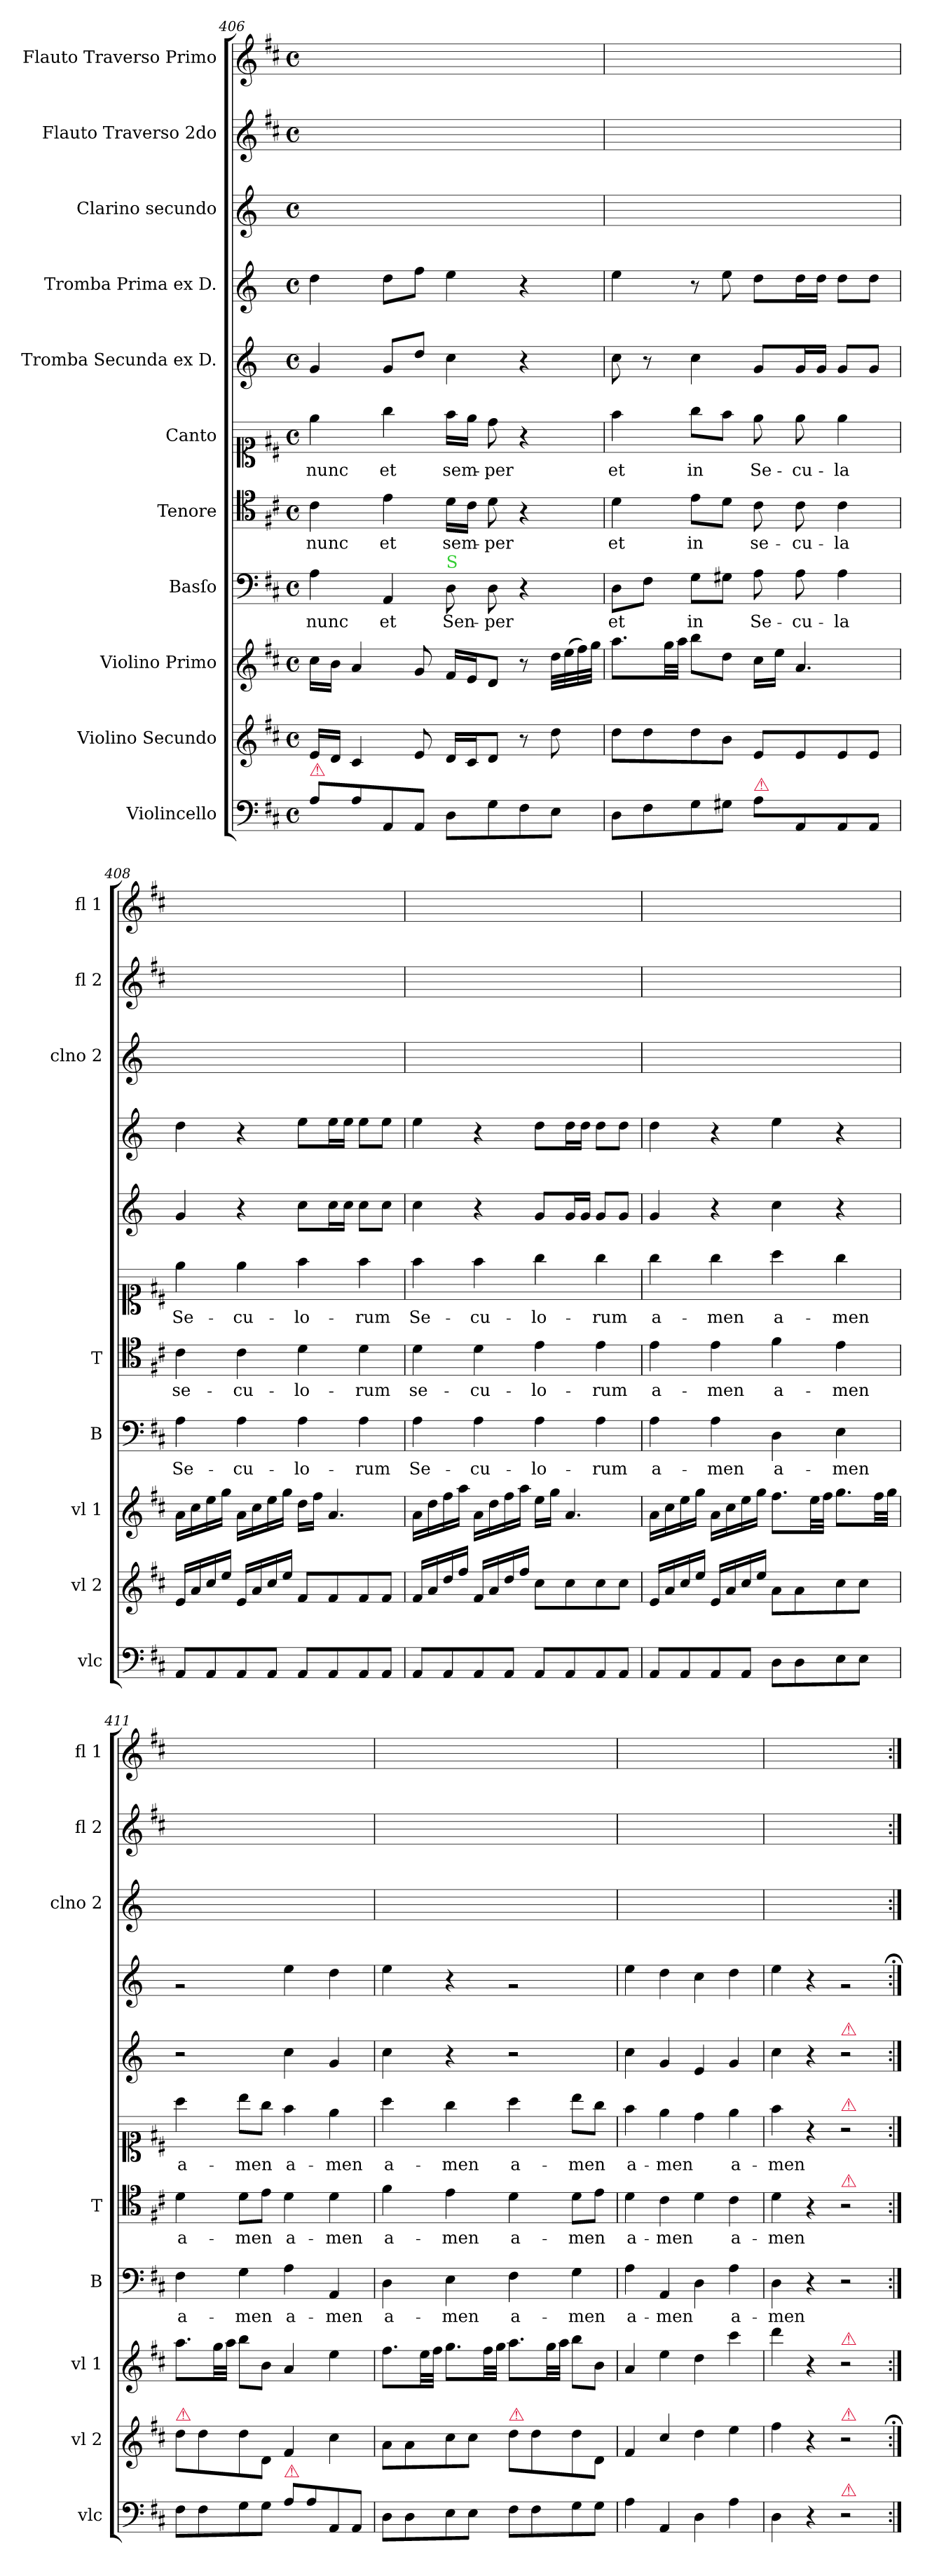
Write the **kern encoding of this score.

**kern	**kern	**kern	**kern	**text	**kern	**text	**kern	**text	**kern	**kern	**kern	**kern	**kern
*part11	*part10	*part9	*part8	*part8	*part7	*part7	*part6	*part6	*part5	*part4	*part3	*part2	*part1
*staff11	*staff10	*staff9	*staff8	*staff8	*staff7	*staff7	*staff6	*staff6	*staff5	*staff4	*staff3	*staff2	*staff1
*I"Violincello	*I"Violino Secundo	*I"Violino Primo	*I"Basſo	*	*I"Tenore	*	*I"Canto	*	*I"Tromba Secunda ex D.	*I"Tromba Prima ex D.	*I"Clarino secundo	*I"Flauto Traverso 2do	*I"Flauto Traverso Primo
*I'vlc	*I'vl 2	*I'vl 1	*I'B	*	*I'T	*	*	*	*	*	*I'clno 2	*I'fl 2	*I'fl 1
*clefF4	*clefG2	*clefG2	*clefF4	*	*clefC4	*	*clefC1	*	*clefG2	*clefG2	*clefG2	*clefG2	*clefG2
*	*	*	*	*	*	*	*	*	*ITrd-1c-2	*ITrd-1c-2	*ITrd-1c-2	*	*
*k[f#c#]	*k[f#c#]	*k[f#c#]	*k[f#c#]	*	*k[f#c#]	*	*k[f#c#]	*	*k[f#c#]	*k[f#c#]	*k[f#c#]	*k[f#c#]	*k[f#c#]
*M4/4	*M4/4	*M4/4	*M4/4	*	*M4/4	*	*M4/4	*	*M4/4	*M4/4	*M4/4	*M4/4	*M4/4
*met(c)	*met(c)	*met(c)	*met(c)	*	*met(c)	*	*met(c)	*	*met(c)	*met(c)	*met(c)	*met(c)	*met(c)
=406	=406	=406	=406	=406	=406	=406	=406	=406	=406	=406	=406	=406	=406
!LO:TX:a:color=crimson:t=⚠	!	!	!	!	!	!	!	!	!	!	!	!	!
8A\L	16e/LL	16cc#\LL	4A\	nunc	4c#\	nunc	4ee\	nunc	4a/	4ee\	1ryy	1ryy	1ryy
.	16d/JJ	16b\JJ	.	.	.	.	.	.	.	.	.	.	.
8A\	4c#/	4a/	.	.	.	.	.	.	.	.	.	.	.
8AA/	.	.	4AA/	et	4e\	et	4gg\	et	8a/L	8ee\L	.	.	.
8AA/J	8e/	8g/	.	.	.	.	.	.	8ee/J	8gg\J	.	.	.
!	!	!	!LO:TX:a:color=limegreen:t=S	!	!	!	!	!	!	!	!	!	!
8D\L	16d/LL	16f#/LL	8D\	Sen-	16d\LL	sem-	16ff#\LL	sem-	4dd\	4ff#\	.	.	.
.	16c#/J	16e/J	.	.	16c#\JJ	.	16ee\JJ	.	.	.	.	.	.
8G\	8d/J	8d/J	8D\	-per	8d\	-per	8dd\	-per	.	.	.	.	.
8F#\	8r	8r	4r	.	4r	.	4r	.	4r	4r	.	.	.
8E\J	8dd\	32dd\LLL	.	.	.	.	.	.	.	.	.	.	.
.	.	(32ee\	.	.	.	.	.	.	.	.	.	.	.
.	.	32ff#\)	.	.	.	.	.	.	.	.	.	.	.
.	.	32gg\JJJ	.	.	.	.	.	.	.	.	.	.	.
=407	=407	=407	=407	=407	=407	=407	=407	=407	=407	=407	=407	=407	=407
8D\L	8dd\L	8.aa\L	8D\L	et	4d\	et	4ff#\	et	8dd\	4ff#\	1ryy	1ryy	1ryy
8F#\	8dd\	.	8F#\J	.	.	.	.	.	8r	.	.	.	.
.	.	32gg\LL	.	.	.	.	.	.	.	.	.	.	.
.	.	32aa\JJJ	.	.	.	.	.	.	.	.	.	.	.
8G\	8dd\	8bb\L	8G\L	in	8e\L	in	8gg\L	in	4dd\	8r	.	.	.
8G#X\J	8b\J	8dd\J	8G#X\J	.	8d\J	.	8ff#\J	.	.	8ff#\	.	.	.
!LO:TX:a:color=crimson:t=⚠	!	!	!	!	!	!	!	!	!	!	!	!	!
8A\L	8e/L	16cc#\LL	8A\	Se-	8c#\	se-	8ee\	Se-	8a/L	8ee\L	.	.	.
.	.	16ee\JJ	.	.	.	.	.	.	.	.	.	.	.
8AA/	8e/	4.a/	8A\	-cu-	8c#\	-cu-	8ee\	-cu-	16a/L	16ee\L	.	.	.
.	.	.	.	.	.	.	.	.	16a/JJ	16ee\JJ	.	.	.
8AA/	8e/	.	4A\	-la	4c#\	-la	4ee\	-la	8a/L	8ee\L	.	.	.
8AA/J	8e/J	.	.	.	.	.	.	.	8a/J	8ee\J	.	.	.
=408	=408	=408	=408	=408	=408	=408	=408	=408	=408	=408	=408	=408	=408
8AA/L	16e/LL	16a\LL	4A\	Se-	4c#\	se-	4ee\	Se-	4a/	4ee\	1ryy	1ryy	1ryy
.	16a/	16cc#\	.	.	.	.	.	.	.	.	.	.	.
8AA/	16cc#/	16ee\	.	.	.	.	.	.	.	.	.	.	.
.	16ee/JJ	16gg\JJ	.	.	.	.	.	.	.	.	.	.	.
8AA/	16e/LL	16a\LL	4A\	-cu-	4c#\	-cu-	4ee\	-cu-	4r	4r	.	.	.
.	16a/	16cc#\	.	.	.	.	.	.	.	.	.	.	.
8AA/J	16cc#/	16ee\	.	.	.	.	.	.	.	.	.	.	.
.	16ee/JJ	16gg\JJ	.	.	.	.	.	.	.	.	.	.	.
8AA/L	8f#/L	16dd\LL	4A\	-lo-	4d\	-lo-	4ff#\	-lo-	8dd\L	8ff#\L	.	.	.
.	.	16ff#\JJ	.	.	.	.	.	.	.	.	.	.	.
8AA/	8f#/	4.a/	.	.	.	.	.	.	16dd\L	16ff#\L	.	.	.
.	.	.	.	.	.	.	.	.	16dd\JJ	16ff#\JJ	.	.	.
8AA/	8f#/	.	4A\	-rum	4d\	-rum	4ff#\	-rum	8dd\L	8ff#\L	.	.	.
8AA/J	8f#/J	.	.	.	.	.	.	.	8dd\J	8ff#\J	.	.	.
=409	=409	=409	=409	=409	=409	=409	=409	=409	=409	=409	=409	=409	=409
!	!	!	!	!LO:LY:i	!	!LO:LY:i	!	!	!	!	!	!	!
8AA/L	16f#/LL	16a\LL	4A\	Se-	4d\	se-	4ff#\	Se-	4dd\	4ff#\	1ryy	1ryy	1ryy
.	16a/	16dd\	.	.	.	.	.	.	.	.	.	.	.
8AA/	16dd/	16ff#\	.	.	.	.	.	.	.	.	.	.	.
.	16ff#/JJ	16aa\JJ	.	.	.	.	.	.	.	.	.	.	.
!	!	!	!	!LO:LY:i	!	!LO:LY:i	!	!	!	!	!	!	!
8AA/	16f#/LL	16a\LL	4A\	-cu-	4d\	-cu-	4ff#\	-cu-	4r	4r	.	.	.
.	16a/	16dd\	.	.	.	.	.	.	.	.	.	.	.
8AA/J	16dd/	16ff#\	.	.	.	.	.	.	.	.	.	.	.
.	16ff#/JJ	16aa\JJ	.	.	.	.	.	.	.	.	.	.	.
!	!	!	!	!LO:LY:i	!	!LO:LY:i	!	!	!	!	!	!	!
8AA/L	8cc#\L	16ee\LL	4A\	-lo-	4e\	-lo-	4gg\	-lo-	8a/L	8ee\L	.	.	.
.	.	16gg\JJ	.	.	.	.	.	.	.	.	.	.	.
8AA/	8cc#\	4.a/	.	.	.	.	.	.	16a/L	16ee\L	.	.	.
.	.	.	.	.	.	.	.	.	16a/JJ	16ee\JJ	.	.	.
!	!	!	!	!LO:LY:i	!	!LO:LY:i	!	!	!	!	!	!	!
8AA/	8cc#\	.	4A\	-rum	4e\	-rum	4gg\	-rum	8a/L	8ee\L	.	.	.
8AA/J	8cc#\J	.	.	.	.	.	.	.	8a/J	8ee\J	.	.	.
=410	=410	=410	=410	=410	=410	=410	=410	=410	=410	=410	=410	=410	=410
8AA/L	16e/LL	16a\LL	4A\	a-	4e\	a-	4gg\	a-	4a/	4ee\	1ryy	1ryy	1ryy
.	16a/	16cc#\	.	.	.	.	.	.	.	.	.	.	.
8AA/	16cc#/	16ee\	.	.	.	.	.	.	.	.	.	.	.
.	16ee/JJ	16gg\JJ	.	.	.	.	.	.	.	.	.	.	.
8AA/	16e/LL	16a\LL	4A\	-men	4e\	-men	4gg\	-men	4r	4r	.	.	.
.	16a/	16cc#\	.	.	.	.	.	.	.	.	.	.	.
8AA/J	16cc#/	16ee\	.	.	.	.	.	.	.	.	.	.	.
.	16ee/JJ	16gg\JJ	.	.	.	.	.	.	.	.	.	.	.
8D\L	8a\L	8.ff#\L	4D\	a-	4f#\	a-	4aa\	a-	4dd\	4ff#\	.	.	.
8D\	8a\	.	.	.	.	.	.	.	.	.	.	.	.
.	.	32ee\LL	.	.	.	.	.	.	.	.	.	.	.
.	.	32ff#\JJJ	.	.	.	.	.	.	.	.	.	.	.
8E\	8cc#\	8.gg\L	4E\	-men	4e\	-men	4gg\	-men	4r	4r	.	.	.
8E\J	8cc#\J	.	.	.	.	.	.	.	.	.	.	.	.
.	.	32ff#\LL	.	.	.	.	.	.	.	.	.	.	.
.	.	32gg\JJJ	.	.	.	.	.	.	.	.	.	.	.
=411	=411	=411	=411	=411	=411	=411	=411	=411	=411	=411	=411	=411	=411
!	!LO:TX:a:color=crimson:t=⚠	!	!	!	!	!	!	!	!	!	!	!	!
8F#\L	8dd\L	8.aa\L	4F#\	a-	4d\	a-	4aa\	a-	2r	2rg	1ryy	1ryy	1ryy
8F#\	8dd\	.	.	.	.	.	.	.	.	.	.	.	.
.	.	32gg\LL	.	.	.	.	.	.	.	.	.	.	.
.	.	32aa\JJJ	.	.	.	.	.	.	.	.	.	.	.
8G\	8dd\	8bb\L	4G\	-men	8d\L	-men	8bb\L	-men	.	.	.	.	.
8G\J	8d/J	8b\J	.	.	8e\J	.	8gg\J	.	.	.	.	.	.
!LO:TX:a:color=crimson:t=⚠	!	!	!	!	!	!	!	!	!	!	!	!	!
8A\L	4f#/	4a/	4A\	a-	4d\	a-	4ff#\	a-	4dd\	4ff#\	.	.	.
8A\	.	.	.	.	.	.	.	.	.	.	.	.	.
8AA/	4cc#\	4ee\	4AA/	-men	4d\	-men	4ee\	-men	4a/	4ee\	.	.	.
8AA/J	.	.	.	.	.	.	.	.	.	.	.	.	.
=412	=412	=412	=412	=412	=412	=412	=412	=412	=412	=412	=412	=412	=412
!	!	!	!	!LO:LY:i	!	!	!	!LO:LY:i	!	!	!	!	!
8D\L	8a\L	8.ff#\L	4D\	a-	4f#\	a-	4aa\	a-	4dd\	4ff#\	1ryy	1ryy	1ryy
8D\	8a\	.	.	.	.	.	.	.	.	.	.	.	.
.	.	32ee\LL	.	.	.	.	.	.	.	.	.	.	.
.	.	32ff#\JJJ	.	.	.	.	.	.	.	.	.	.	.
!	!	!	!	!LO:LY:i	!	!	!	!LO:LY:i	!	!	!	!	!
8E\	8cc#\	8.gg\L	4E\	-men	4e\	-men	4gg\	-men	4r	4r	.	.	.
8E\J	8cc#\J	.	.	.	.	.	.	.	.	.	.	.	.
.	.	32ff#\LL	.	.	.	.	.	.	.	.	.	.	.
.	.	32gg\JJJ	.	.	.	.	.	.	.	.	.	.	.
!	!LO:TX:a:color=crimson:t=⚠	!	!	!	!	!	!	!	!	!	!	!	!
!	!	!	!	!LO:LY:i	!	!	!	!LO:LY:i	!	!	!	!	!
8F#\L	8dd\L	8.aa\L	4F#\	a-	4d\	a-	4aa\	a-	2r	2rg	.	.	.
8F#\	8dd\	.	.	.	.	.	.	.	.	.	.	.	.
.	.	32gg\LL	.	.	.	.	.	.	.	.	.	.	.
.	.	32aa\JJJ	.	.	.	.	.	.	.	.	.	.	.
!	!	!	!	!LO:LY:i	!	!	!	!LO:LY:i	!	!	!	!	!
8G\	8dd\	8bb\L	4G\	-men	8d\L	-men	8bb\L	-men	.	.	.	.	.
8G\J	8d/J	8b\J	.	.	8e\J	.	8gg\J	.	.	.	.	.	.
=413	=413	=413	=413	=413	=413	=413	=413	=413	=413	=413	=413	=413	=413
4A\	4f#/	4a/	4A\	a-	4d\	a-	4ff#\	a-	4dd\	4ff#\	1ryy	1ryy	1ryy
4AA/	4cc#/	4ee\	4AA/	-men	4c#\	-men	4ee\	-men	4a/	4ee\	.	.	.
4D\	4dd\	4dd\	4D\	.	4d\	.	4dd\	.	4f#/	4dd\	.	.	.
4A\	4ee\	4ccc#\	4A\	a-	4c#\	a-	4ee\	a-	4a/	4ee\	.	.	.
=414	=414	=414	=414	=414	=414	=414	=414	=414	=414	=414	=414	=414	=414
4D\	4ff#\	4ddd\	4D\	-men	4d\	-men	4ff#\	-men	4dd\	4ff#\	1ryy	1ryy	1ryy
4r	4r	4r	4r	.	4r	.	4r	.	4r	4r	.	.	.
!	!	!	!	!	!	!	!	!	!LO:TX:a:color=crimson:t=⚠	!	!	!	!
!	!	!	!	!	!	!	!LO:TX:a:color=crimson:t=⚠	!	!	!	!	!	!
!	!	!	!	!	!LO:TX:a:color=crimson:t=⚠	!	!	!	!	!	!	!	!
!	!	!LO:TX:a:color=crimson:t=⚠	!	!	!	!	!	!	!	!	!	!	!
!	!LO:TX:a:color=crimson:t=⚠	!	!	!	!	!	!	!	!	!	!	!	!
!LO:TX:a:color=crimson:t=⚠	!	!	!	!	!	!	!	!	!	!	!	!	!
2r	2r	2r	2r	.	2r	.	2r	.	2r	2rg	.	.	.
=:|!	=:|!;	=:|!	=:|!	=:|!	=:|!	=:|!	=:|!	=:|!	=:|!	=:|!;	=:|!	=:|!	=:|!
*-	*-	*-	*-	*-	*-	*-	*-	*-	*-	*-	*-	*-	*-
